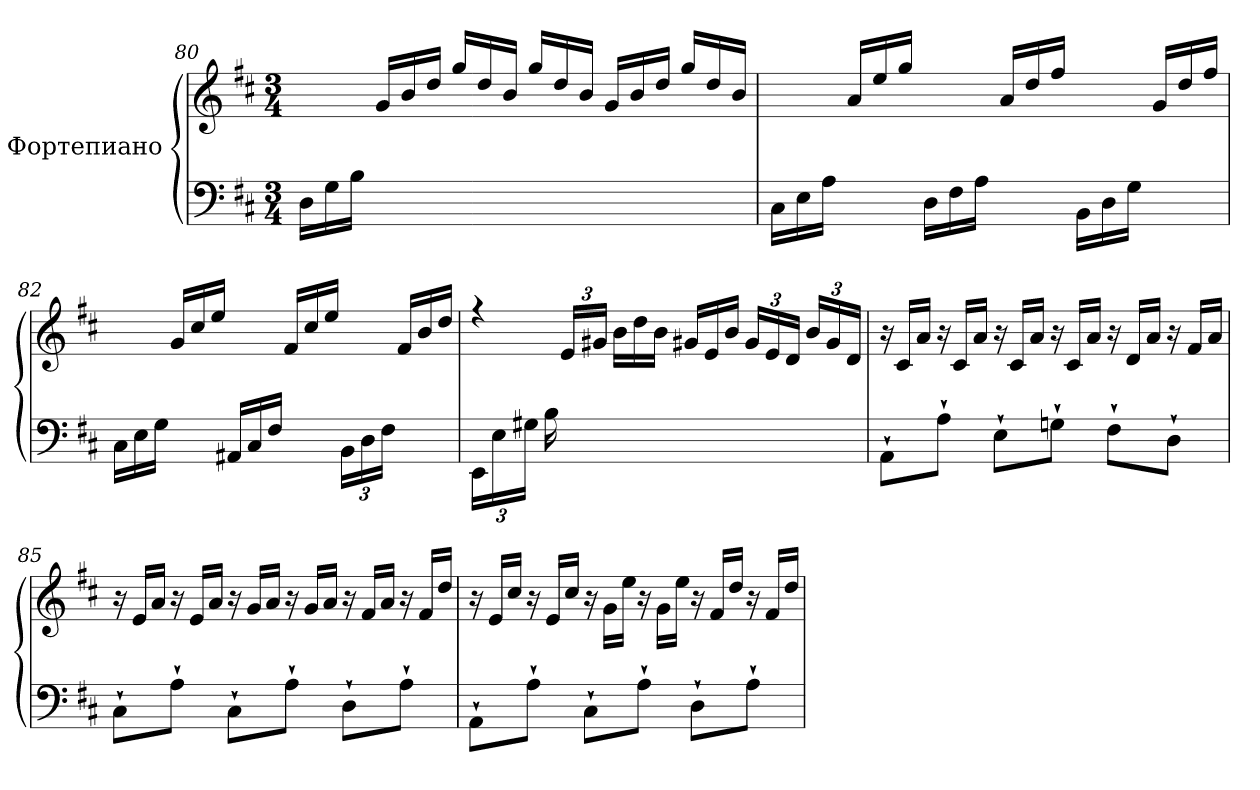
**kern	**kern
*part1	*part1
*staff2	*staff1
*I"Фортепиано	*
*clefF4	*clefG2
*k[f#c#]	*k[f#c#]
*D:	*D:
*M3/4	*M3/4
*Xtuplet	*
=80	=80
24D\LL	8ryy
24G\	.
24B\JJ	.
*	*Xtuplet
8ryy	24g/LL
.	24b/
.	24dd/JJ
4ryy	24gg/LL
.	24dd/
.	24b/JJ
.	24gg/LL
.	24dd/
.	24b/JJ
4ryy	24g/LL
.	24b/
.	24dd/JJ
.	24gg/LL
.	24dd/
.	24b/JJ
!!LO:LB:g=z
=81	=81
24C#\LL	8ryy
24E\	.
24A\JJ	.
8ryy	24a/LL
.	24ee/
.	24gg/JJ
24D\LL	8ryy
24F#\	.
24A\JJ	.
8ryy	24a/LL
.	24dd/
.	24ff#/JJ
24BB\LL	8ryy
24D\	.
24G\JJ	.
8ryy	24g/LL
.	24dd/
.	24ff#/JJ
=82	=82
24C#\LL	8ryy
24E\	.
24G\JJ	.
8ryy	24g/LL
.	24cc#/
.	24ee/JJ
24AA#X/LL	8ryy
24C#/	.
24F#/JJ	.
8ryy	24f#/LL
.	24cc#/
.	24ee/JJ
*tuplet	*
*Xbrackettup	*
24BB\LL	8ryy
24D\	.
24F#\JJ	.
8ryy	24f#/LL
.	24b/
.	24dd/JJ
!!LO:PB:g=z
=83	=83
*	*^
24EE\LL	4r	6ryy
24E\	.	.
24G#X\JJ	.	.
*Xtuplet	*	*
24B\	.	.
12ryy	.	24e/LL
.	.	24g#X/JJ
4ryy	24b\LL	2ryy
.	24dd\	.
.	24b\JJ	.
.	24g#X/LL	.
.	24e/	.
.	24b/JJ	.
*	*tuplet	*
*	*Xbrackettup	*
4ryy	24g#/LL	.
.	24e/	.
.	24d/JJ	.
.	24b/LL	.
.	24g#/	.
.	24d/JJ	.
*	*v	*v
=84	=84
*	*Xtuplet
8AA`>\L	24r
.	24c#/LL
.	24a/JJ
8A`>\J	24r
.	24c#/LL
.	24a/JJ
8E`>\L	24r
.	24c#/LL
.	24a/JJ
8Gn`>\J	24r
.	24c#/LL
.	24a/JJ
8F#`>\L	24r
.	24d/LL
.	24a/JJ
8D`>\J	24r
.	24f#/LL
.	24a/JJ
!!LO:LB:g=z
=85	=85
8C#`>\L	24r
.	24e/LL
.	24a/JJ
8A`>\J	24r
.	24e/LL
.	24a/JJ
8C#`>\L	24r
.	24g/LL
.	24a/JJ
8A`>\J	24r
.	24g/LL
.	24a/JJ
8D`>\L	24r
.	24f#/LL
.	24a/JJ
8A`>\J	24r
.	24f#/LL
.	24dd/JJ
=86	=86
8AA`>\L	24r
.	24e/LL
.	24cc#/JJ
8A`>\J	24r
.	24e/LL
.	24cc#/JJ
8C#`>\L	24r
.	24g\LL
.	24ee\JJ
8A`>\J	24r
.	24g\LL
.	24ee\JJ
8D`>\L	24r
.	24f#/LL
.	24dd/JJ
8A`>\J	24r
.	24f#/LL
.	24dd/JJ
=	=
*-	*-
